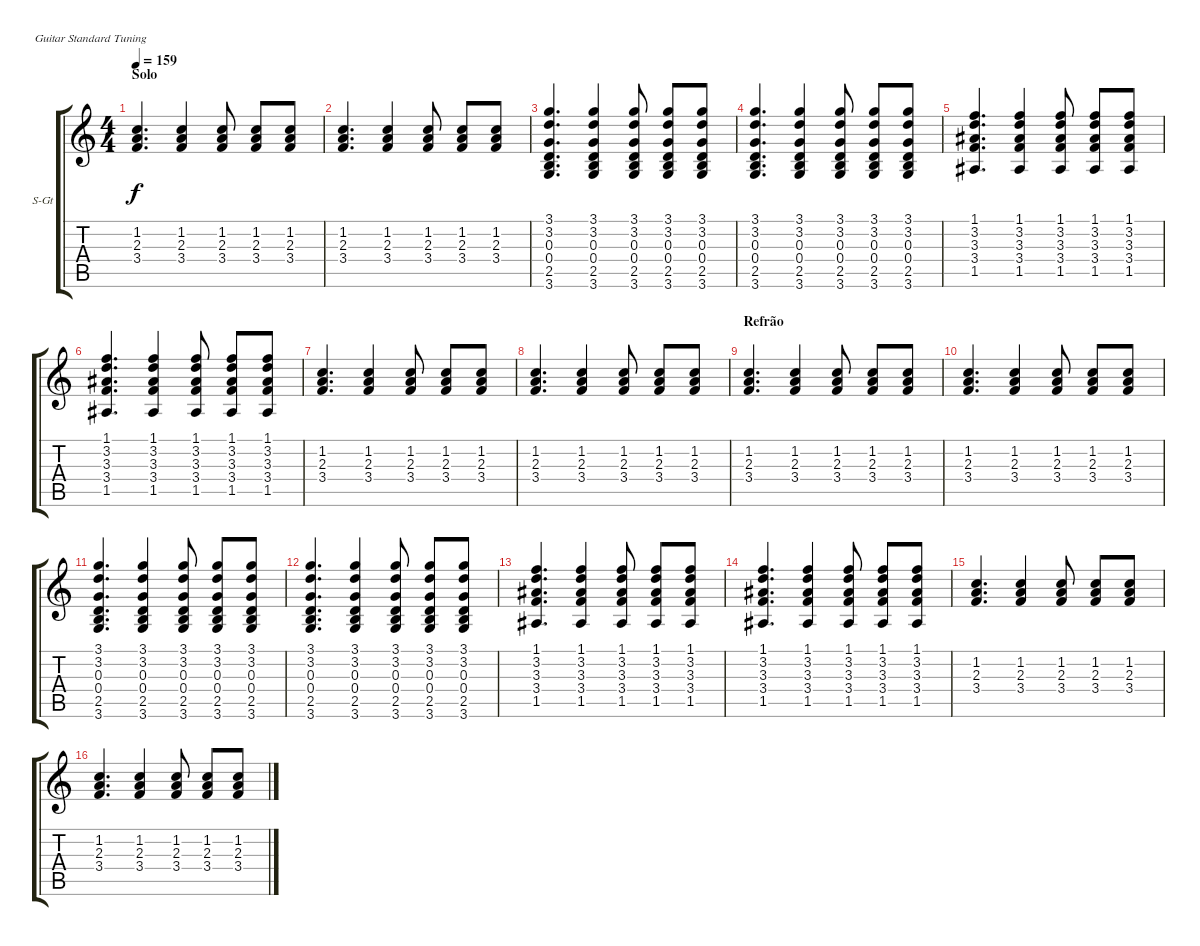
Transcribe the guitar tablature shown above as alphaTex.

\bracketExtendMode groupsimilarinstruments
\firstSystemTrackNameOrientation horizontal
\otherSystemsTrackNameOrientation horizontal
\track ("Acoustic Guitar" "S-Gt") {instrument acousticguitarsteel}
\staff {score tabs}
\tuning (E4 B3 G3 D3 A2 E2)
\ts (4 4)
\section ("" "Solo")
\tempo 159
\clef g2
\ks c
(3.4 2.3 1.2).4{d dy f} (3.4 2.3 1.2).4 (3.4 2.3 1.2).8 (3.4 2.3 1.2).8 (3.4 2.3 1.2).8 |
(3.4 2.3 1.2).4{d} (3.4 2.3 1.2).4 (3.4 2.3 1.2).8 (3.4 2.3 1.2).8 (3.4 2.3 1.2).8 |
(3.6 2.5 0.4 0.3 3.2 3.1).4{d} (0.3 3.6 2.5 0.4 3.2 3.1).4 (0.3 3.6 2.5 0.4 3.2 3.1).8 (0.3 3.6 2.5 0.4 3.2 3.1).8 (0.3 3.6 2.5 0.4 3.2 3.1).8 |
(3.6 2.5 0.4 0.3 3.2 3.1).4{d} (0.3 3.6 2.5 0.4 3.2 3.1).4 (0.3 3.6 2.5 0.4 3.2 3.1).8 (0.3 3.6 2.5 0.4 3.2 3.1).8 (0.3 3.6 2.5 0.4 3.2 3.1).8 |
(1.5 3.4 3.3 3.2 1.1).4{d} (3.3 1.5 3.4 3.2 1.1).4 (3.3 1.5 3.4 3.2 1.1).8 (3.3 1.5 3.4 3.2 1.1).8 (3.3 1.5 3.4 3.2 1.1).8 |
(1.5 3.4 3.3 3.2 1.1).4{d} (3.3 1.5 3.4 3.2 1.1).4 (3.3 1.5 3.4 3.2 1.1).8 (3.3 1.5 3.4 3.2 1.1).8 (3.3 1.5 3.4 3.2 1.1).8 |
(3.4 2.3 1.2).4{d} (3.4 2.3 1.2).4 (3.4 2.3 1.2).8 (3.4 2.3 1.2).8 (3.4 2.3 1.2).8 |
(3.4 2.3 1.2).4{d} (3.4 2.3 1.2).4 (3.4 2.3 1.2).8 (3.4 2.3 1.2).8 (3.4 2.3 1.2).8 |
\section ("" "Refrão")
(3.4 2.3 1.2).4{d} (3.4 2.3 1.2).4 (3.4 2.3 1.2).8 (3.4 2.3 1.2).8 (3.4 2.3 1.2).8 |
(3.4 2.3 1.2).4{d} (3.4 2.3 1.2).4 (3.4 2.3 1.2).8 (3.4 2.3 1.2).8 (3.4 2.3 1.2).8 |
(3.6 2.5 0.4 0.3 3.2 3.1).4{d} (0.3 3.6 2.5 0.4 3.2 3.1).4 (0.3 3.6 2.5 0.4 3.2 3.1).8 (0.3 3.6 2.5 0.4 3.2 3.1).8 (0.3 3.6 2.5 0.4 3.2 3.1).8 |
(3.6 2.5 0.4 0.3 3.2 3.1).4{d} (0.3 3.6 2.5 0.4 3.2 3.1).4 (0.3 3.6 2.5 0.4 3.2 3.1).8 (0.3 3.6 2.5 0.4 3.2 3.1).8 (0.3 3.6 2.5 0.4 3.2 3.1).8 |
(1.5 3.4 3.3 3.2 1.1).4{d} (3.3 1.5 3.4 3.2 1.1).4 (3.3 1.5 3.4 3.2 1.1).8 (3.3 1.5 3.4 3.2 1.1).8 (3.3 1.5 3.4 3.2 1.1).8 |
(1.5 3.4 3.3 3.2 1.1).4{d} (3.3 1.5 3.4 3.2 1.1).4 (3.3 1.5 3.4 3.2 1.1).8 (3.3 1.5 3.4 3.2 1.1).8 (3.3 1.5 3.4 3.2 1.1).8 |
(3.4 2.3 1.2).4{d} (3.4 2.3 1.2).4 (3.4 2.3 1.2).8 (3.4 2.3 1.2).8 (3.4 2.3 1.2).8 |
(3.4 2.3 1.2).4{d} (3.4 2.3 1.2).4 (3.4 2.3 1.2).8 (3.4 2.3 1.2).8 (3.4 2.3 1.2).8
